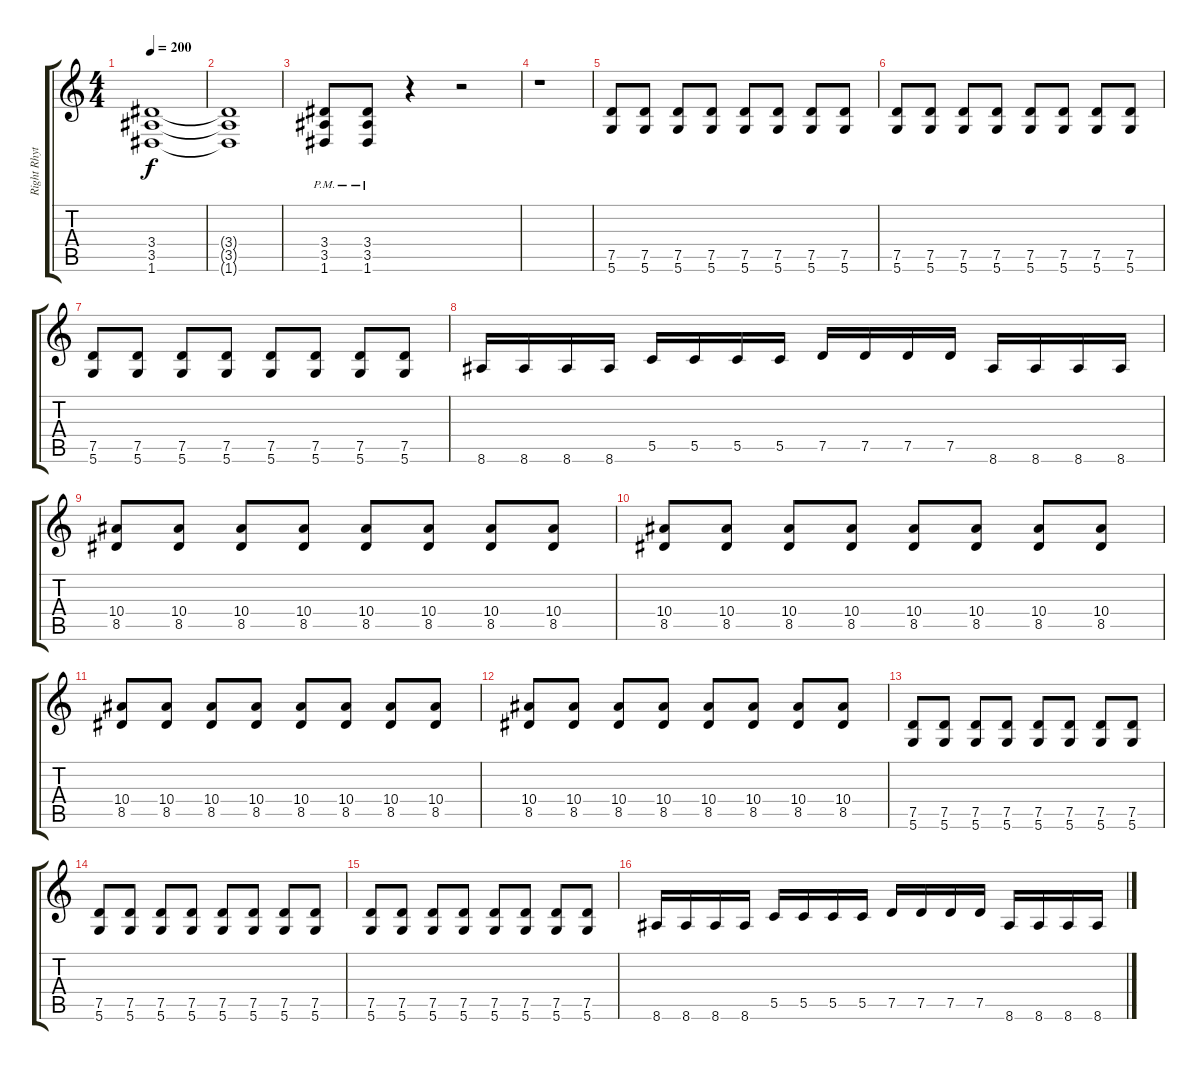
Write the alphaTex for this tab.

\track ("Right Rhythm Gtr" "Right Rhyt") {instrument distortionguitar}
\staff {score tabs}
\tuning (D4 A3 F3 C3 G2 D2) {hide}
\ts (4 4)
\tempo 200
\clef g2
\ks c
(3.4 3.5 1.6).1{dy f} |
(3.4{t} 3.5{t} 1.6{t}).1 |
(3.4{pm} 3.5{pm} 1.6{pm}).8 (3.4{pm} 3.5{pm} 1.6{pm}).8 r.4 r.2 |
r.1 |
(7.5 5.6).8 (7.5 5.6).8 (7.5 5.6).8 (7.5 5.6).8 (7.5 5.6).8 (7.5 5.6).8 (7.5 5.6).8 (7.5 5.6).8 |
(7.5 5.6).8 (7.5 5.6).8 (7.5 5.6).8 (7.5 5.6).8 (7.5 5.6).8 (7.5 5.6).8 (7.5 5.6).8 (7.5 5.6).8 |
(7.5 5.6).8 (7.5 5.6).8 (7.5 5.6).8 (7.5 5.6).8 (7.5 5.6).8 (7.5 5.6).8 (7.5 5.6).8 (7.5 5.6).8 |
8.6.16 8.6.16 8.6.16 8.6.16 5.5.16 5.5.16 5.5.16 5.5.16 7.5.16 7.5.16 7.5.16 7.5.16 8.6.16 8.6.16 8.6.16 8.6.16 |
(10.4 8.5).8 (10.4 8.5).8 (10.4 8.5).8 (10.4 8.5).8 (10.4 8.5).8 (10.4 8.5).8 (10.4 8.5).8 (10.4 8.5).8 |
(10.4 8.5).8 (10.4 8.5).8 (10.4 8.5).8 (10.4 8.5).8 (10.4 8.5).8 (10.4 8.5).8 (10.4 8.5).8 (10.4 8.5).8 |
(10.4 8.5).8 (10.4 8.5).8 (10.4 8.5).8 (10.4 8.5).8 (10.4 8.5).8 (10.4 8.5).8 (10.4 8.5).8 (10.4 8.5).8 |
(10.4 8.5).8 (10.4 8.5).8 (10.4 8.5).8 (10.4 8.5).8 (10.4 8.5).8 (10.4 8.5).8 (10.4 8.5).8 (10.4 8.5).8 |
(7.5 5.6).8 (7.5 5.6).8 (7.5 5.6).8 (7.5 5.6).8 (7.5 5.6).8 (7.5 5.6).8 (7.5 5.6).8 (7.5 5.6).8 |
(7.5 5.6).8 (7.5 5.6).8 (7.5 5.6).8 (7.5 5.6).8 (7.5 5.6).8 (7.5 5.6).8 (7.5 5.6).8 (7.5 5.6).8 |
(7.5 5.6).8 (7.5 5.6).8 (7.5 5.6).8 (7.5 5.6).8 (7.5 5.6).8 (7.5 5.6).8 (7.5 5.6).8 (7.5 5.6).8 |
8.6.16 8.6.16 8.6.16 8.6.16 5.5.16 5.5.16 5.5.16 5.5.16 7.5.16 7.5.16 7.5.16 7.5.16 8.6.16 8.6.16 8.6.16 8.6.16
